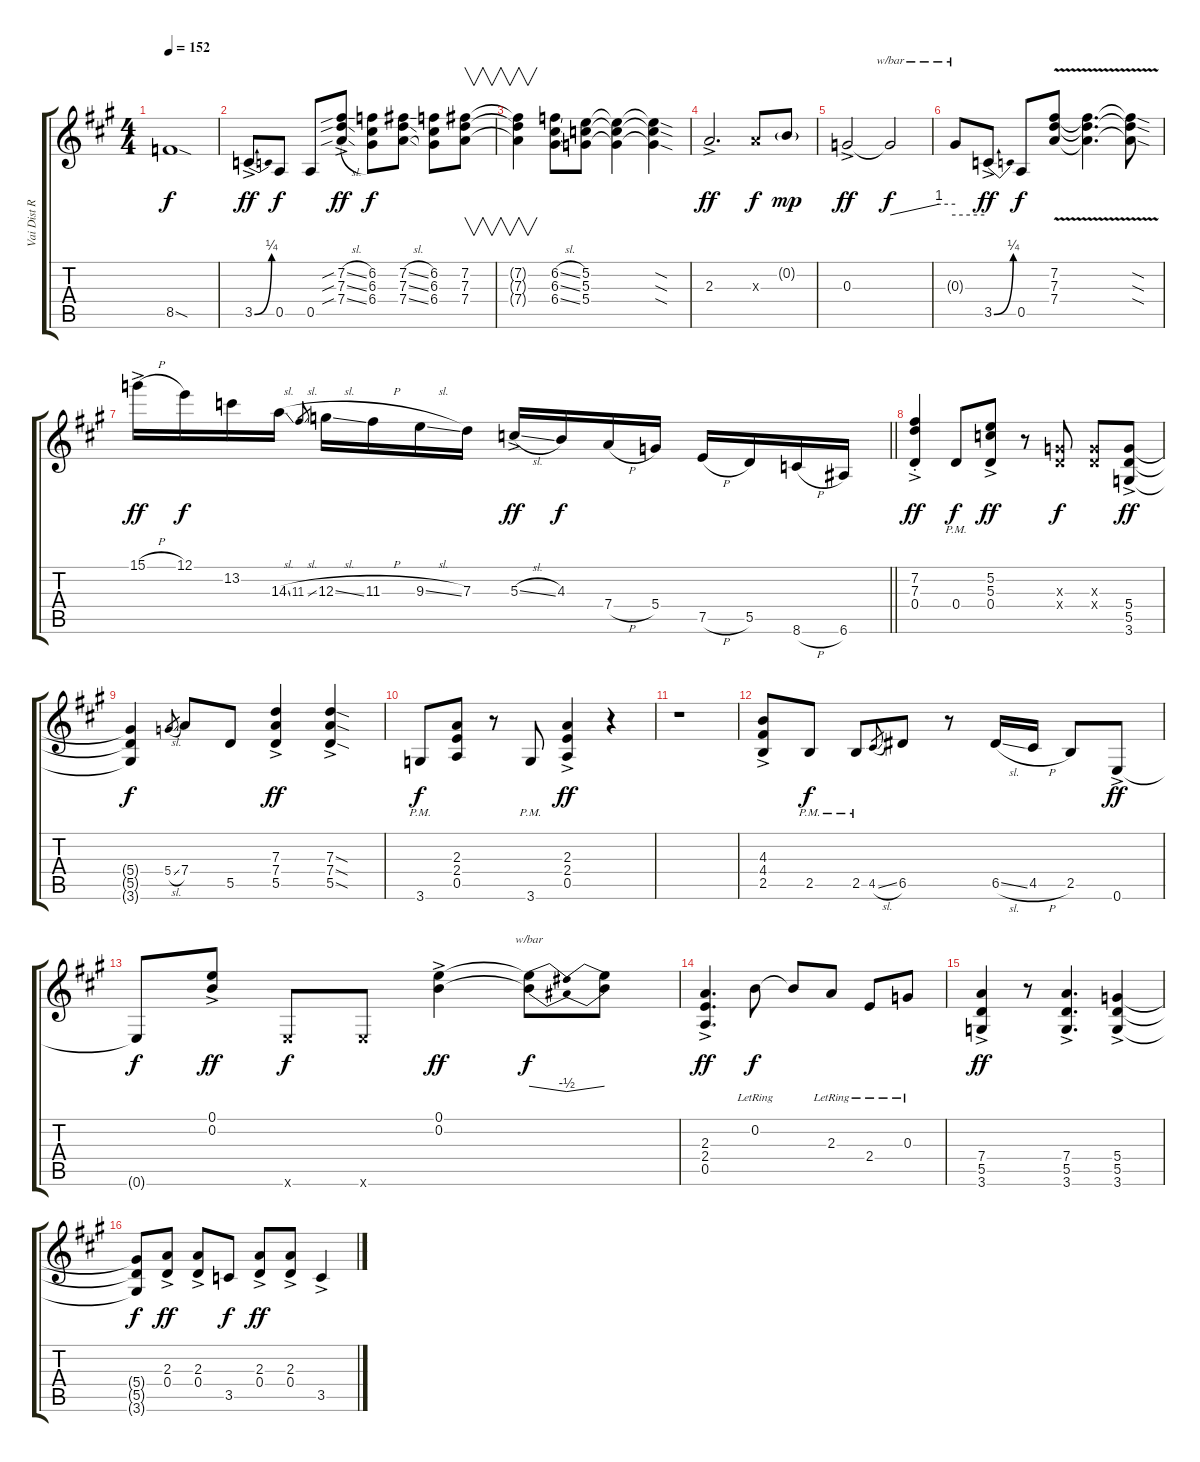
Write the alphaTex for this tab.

\track ("Vai Dist Rhy" "Vai Dist R") {instrument overdrivenguitar}
\staff {score tabs}
\tuning (E4 B3 G3 D3 A2 E2) {hide}
\ts (4 4)
\tempo 152
\clef g2
\ks a
8.5{sod}.1{dy f} |
3.5{be (bend 0 0 60 1) ac}.8{dy ff} 0.5.8{dy f} 0.5.8 (7.2{sib sl ac} 7.3{sib sl ac} 7.4{sib sl ac}).8{dy ff} (6.2 6.3 6.4).8{dy f} (7.2{sl} 7.3{sl} 7.4{sl}).8 (6.2 6.3 6.4).8 (7.2 7.3 7.4).8{v} |
(7.2{t} 7.3{t} 7.4{t}).4{v} (6.2{sl} 6.3{sl} 6.4{sl}).8 (5.2 5.3 5.4).8 (5.2{t} 5.3{t} 5.4{t}).4 (5.2{sod t} 5.3{sod t} 5.4{sod t}).4 |
2.3{ac}.2{d dy ff} 2.3{x}.8{dy f} 0.2{g}.8{dy mp} |
0.3{ac}.2{dy ff} 0.3{t}.2{tbe (custom default 0 0 45 4 60 4) dy f} |
0.3{t}.8{tbe (hold default 0 0 60 0)} 3.5{be (bend 0 0 60 1) ac}.8{dy ff} 0.5.8{dy f} (7.2{v} 7.3{v} 7.4{v}).8 (7.2{v t} 7.3{v t} 7.4{v t}).4{d} (7.2{sod t} 7.3{sod t} 7.4{sod t}).8 |
\barLineRight lightlight
15.1{h ac}.16{dy ff} 12.1.16{dy f} 13.2.16 14.3{sl}.16 11.3{sl}.8{gr} 12.3{sl}.16 11.3{h}.16 9.3{sl}.16 7.3.16 5.3{sl ac}.16{dy ff} 4.3.16{dy f} 7.4{h}.16 5.4.16 7.5{h}.16 5.5.16 8.6{h}.16 6.6.16 |
(7.2{ac st} 7.3{ac st} 0.4{ac st}).4{dy ff} 0.4{pm}.8{dy f} (5.2{ac} 5.3{ac} 0.4{ac}).8{dy ff} r.8 (0.3{x} 0.4{x}).8{dy f} (0.3{x} 0.4{x}).8 (5.4{ac} 5.5{ac} 3.6{ac}).8{dy ff} |
(5.4{t} 5.5{t} 3.6{t}).4{dy f} 5.4{sl}.8{gr} 7.4.8 5.5.8 (7.3{ac} 7.4{ac} 5.5{ac}).4{dy ff} (7.3{sod ac} 7.4{sod ac} 5.5{sod ac}).4 |
3.6{pm}.8{dy f} (2.3 2.4 0.5).8 r.8 3.6{pm}.8 (2.3{ac} 2.4{ac} 0.5{ac}).4{dy ff} r.4 |
r.1 |
(4.3{ac} 4.4{ac} 2.5{ac}).8 2.5{pm}.8{dy f} 2.5{pm}.8 4.5{sl}.8{gr} 6.5.8 r.8 6.5{sl}.16 4.5{h}.16 2.5.8 0.6{ac}.8{dy ff} |
0.6{t}.8{dy f} (0.1{ac} 0.2{ac}).8{dy ff} 0.6{x}.8{dy f} 0.6{x}.8 (0.1{ac} 0.2{ac}).4{dy ff} (0.1{t} 0.2{t}).8{tbe (dip default 0 0 30 -2 60 0) dy f} (0.1{t} 0.2{t}).8 |
(2.3{ac} 2.4{ac} 0.5{ac}).4{d dy ff} 0.2{lr}.8{dy f} 0.2{t}.8 2.3{lr}.8 2.4{lr}.8 0.3{lr}.8 |
(7.4{ac} 5.5{ac} 3.6{ac}).4{dy ff} r.8 (7.4{ac} 5.5{ac} 3.6{ac}).4{d} (5.4{ac} 5.5{ac} 3.6{ac}).4 |
(5.4{t} 5.5{t} 3.6{t}).8{dy f} (2.3{ac} 0.4{ac}).8{dy ff} (2.3{ac} 0.4{ac}).8 3.5.8{dy f} (2.3{ac} 0.4{ac}).8{dy ff} (2.3{ac} 0.4{ac}).8 3.5{sl ac}.4
